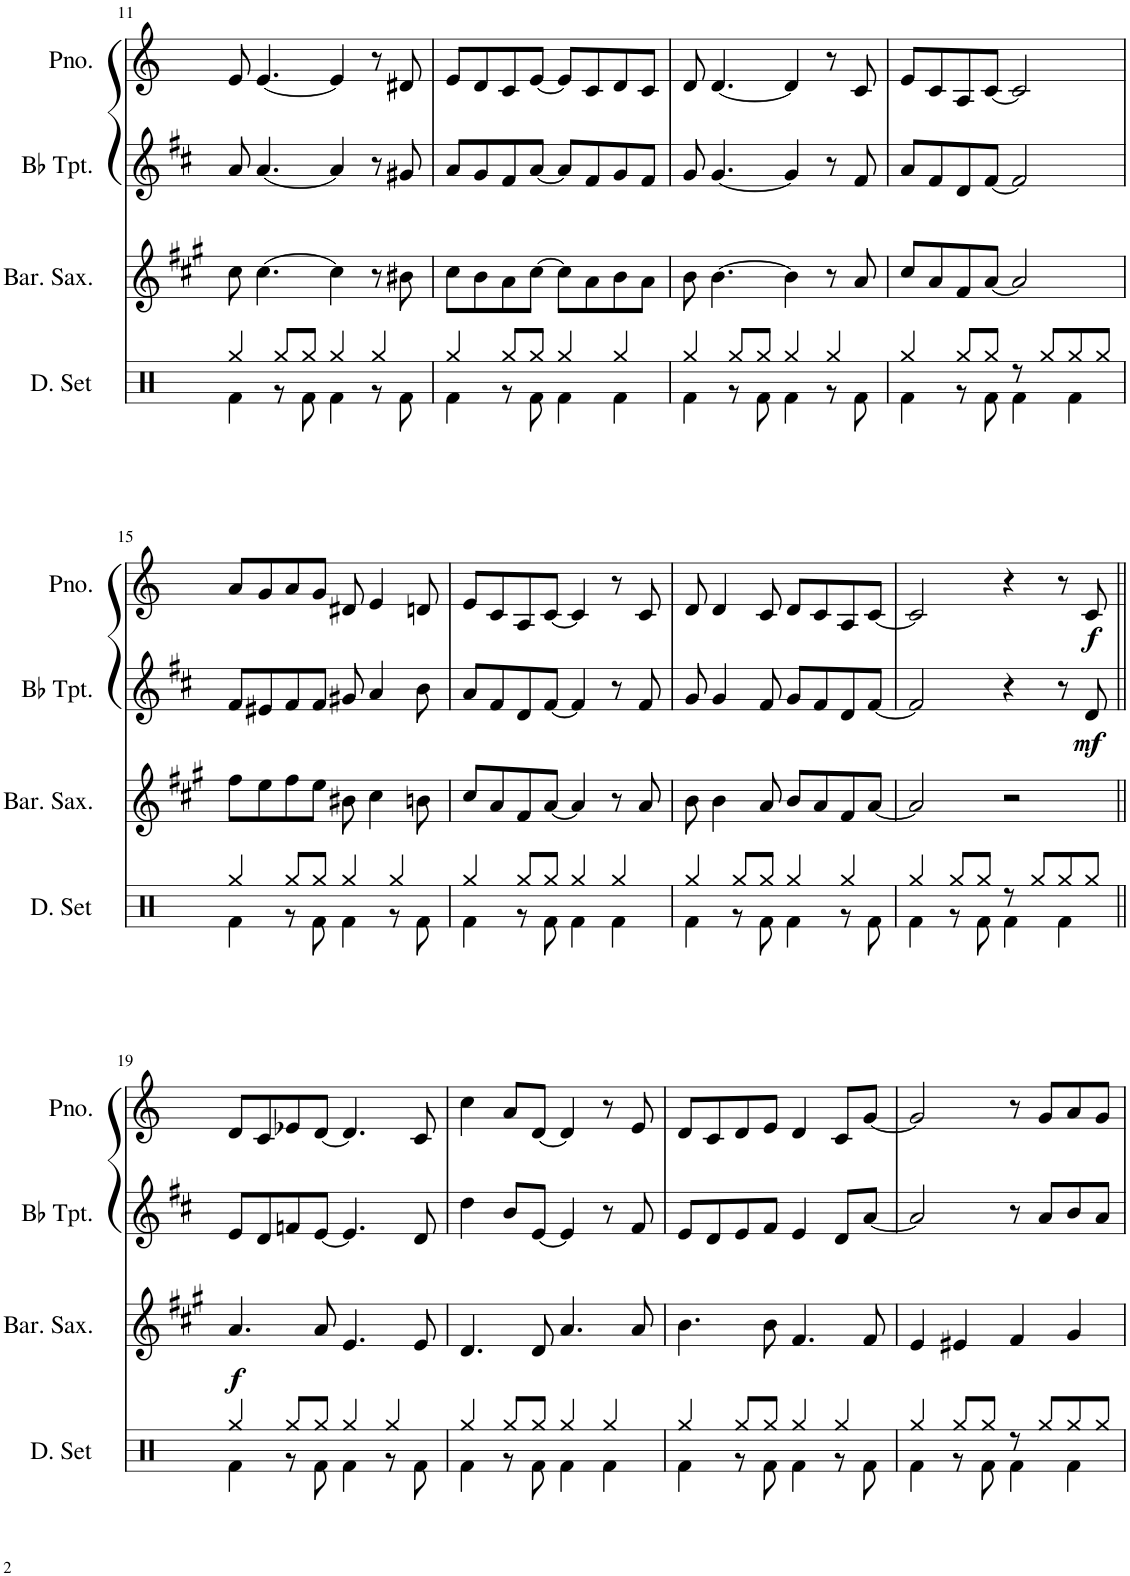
**kern	**kern	**dynam	**kern	**dynam	**kern	**dynam
*part4	*part3	*part3	*part2	*part2	*part1	*part1
*staff4	*staff3	*staff3	*staff2	*staff2	*staff1	*staff1
*I"Drumset	*I"Baritone Saxophone	*	*I"Bb Trumpet	*	*I"Piano	*
*I'D. Set	*I'Bar. Sax.	*	*I'Bb Tpt.	*	*I'Pno.	*
!!LO:PB:g=z
*clefX	*clefG2	*	*clefG2	*	*clefG2	*
*	*Trd12c21	*	*Trd1c2	*	*	*
*k[]	*k[f#c#g#]	*	*k[f#c#]	*	*k[]	*
*M4/4	*M4/4	*	*M4/4	*	*M4/4	*
=11	=11	=11	=11	=11	=11	=11
*^	*	*	*	*	*	*
4Rgg/	4Rf\	8cc#\	.	8a/	.	8e/	.
.	.	[4.cc#\	.	[4.a/	.	[4.e/	.
8Rgg/L	8r	.	.	.	.	.	.
8Rgg/J	8Rf\	.	.	.	.	.	.
4Rgg/	4Rf\	4cc#\]	.	4a/]	.	4e/]	.
4Rgg/	8r	8r	.	8r	.	8r	.
.	8Rf\	8b#X\	.	8g#X/	.	8d#X/	.
=12	=12	=12	=12	=12	=12	=12	=12
4Rgg/	4Rf\	8cc#\L	.	8a/L	.	8e/L	.
.	.	8b\	.	8g/	.	8d/	.
8Rgg/L	8r	8a\	.	8f#/	.	8c/	.
8Rgg/J	8Rf\	[8cc#\J	.	[8a/J	.	[8e/J	.
4Rgg/	4Rf\	8cc#\L]	.	8a/L]	.	8e/L]	.
.	.	8a\	.	8f#/	.	8c/	.
4Rgg/	4Rf\	8b\	.	8g/	.	8d/	.
.	.	8a\J	.	8f#/J	.	8c/J	.
=13	=13	=13	=13	=13	=13	=13	=13
4Rgg/	4Rf\	8b\	.	8g/	.	8d/	.
.	.	[4.b\	.	[4.g/	.	[4.d/	.
8Rgg/L	8r	.	.	.	.	.	.
8Rgg/J	8Rf\	.	.	.	.	.	.
4Rgg/	4Rf\	4b\]	.	4g/]	.	4d/]	.
4Rgg/	8r	8r	.	8r	.	8r	.
.	8Rf\	8a/	.	8f#/	.	8c/	.
=14	=14	=14	=14	=14	=14	=14	=14
4Rgg/	4Rf\	8cc#/L	.	8a/L	.	8e/L	.
.	.	8a/	.	8f#/	.	8c/	.
8Rgg/L	8r	8f#/	.	8d/	.	8A/	.
8Rgg/J	8Rf\	[8a/J	.	[8f#/J	.	[8c/J	.
8r	4Rf\	2a/]	.	2f#/]	.	2c/]	.
8Rgg/L	.	.	.	.	.	.	.
8Rgg/	4Rf\	.	.	.	.	.	.
8Rgg/J	.	.	.	.	.	.	.
!!LO:LB:g=z
=15	=15	=15	=15	=15	=15	=15	=15
4Rgg/	4Rf\	8ff#\L	.	8f#/L	.	8a/L	.
.	.	8ee\	.	8e#X/	.	8g/	.
8Rgg/L	8r	8ff#\	.	8f#/	.	8a/	.
8Rgg/J	8Rf\	8ee\J	.	8f#/J	.	8g/J	.
4Rgg/	4Rf\	8b#X\	.	8g#X/	.	8d#X/	.
.	.	4cc#\	.	4a/	.	4e/	.
4Rgg/	8r	.	.	.	.	.	.
.	8Rf\	8bn\	.	8b\	.	8dn/	.
=16	=16	=16	=16	=16	=16	=16	=16
4Rgg/	4Rf\	8cc#/L	.	8a/L	.	8e/L	.
.	.	8a/	.	8f#/	.	8c/	.
8Rgg/L	8r	8f#/	.	8d/	.	8A/	.
8Rgg/J	8Rf\	[8a/J	.	[8f#/J	.	[8c/J	.
4Rgg/	4Rf\	4a/]	.	4f#/]	.	4c/]	.
4Rgg/	4Rf\	8r	.	8r	.	8r	.
.	.	8a/	.	8f#/	.	8c/	.
=17	=17	=17	=17	=17	=17	=17	=17
4Rgg/	4Rf\	8b\	.	8g/	.	8d/	.
.	.	4b\	.	4g/	.	4d/	.
8Rgg/L	8r	.	.	.	.	.	.
8Rgg/J	8Rf\	8a/	.	8f#/	.	8c/	.
4Rgg/	4Rf\	8b/L	.	8g/L	.	8d/L	.
.	.	8a/	.	8f#/	.	8c/	.
4Rgg/	8r	8f#/	.	8d/	.	8A/	.
.	8Rf\	[8a/J	.	[8f#/J	.	[8c/J	.
=18	=18	=18	=18	=18	=18	=18	=18
4Rgg/	4Rf\	2a/]	.	2f#/]	.	2c/]	.
8Rgg/L	8r	.	.	.	.	.	.
8Rgg/J	8Rf\	.	.	.	.	.	.
8r	4Rf\	2r	.	4r	.	4r	.
8Rgg/L	.	.	.	.	.	.	.
8Rgg/	4Rf\	.	.	8r	.	8r	.
!	!	!	!	!	!LO:DY:b	!	!LO:DY:b
8Rgg/J	.	.	.	8d/	mf	8c/	f
!!LO:LB:g=z
=19||	=19||	=19||	=19||	=19||	=19||	=19||	=19||
!	!	!	!LO:DY:b	!	!	!	!
4Rgg/	4Rf\	4.a/	f	8e/L	.	8d/L	.
.	.	.	.	8d/	.	8c/	.
8Rgg/L	8r	.	.	8fn/	.	8e-X/	.
8Rgg/J	8Rf\	8a/	.	[8e/J	.	[8d/J	.
4Rgg/	4Rf\	4.e/	.	4.e/]	.	4.d/]	.
4Rgg/	8r	.	.	.	.	.	.
.	8Rf\	8e/	.	8d/	.	8c/	.
=20	=20	=20	=20	=20	=20	=20	=20
4Rgg/	4Rf\	4.d/	.	4dd\	.	4cc\	.
8Rgg/L	8r	.	.	8b/L	.	8a/L	.
8Rgg/J	8Rf\	8d/	.	[8e/J	.	[8d/J	.
4Rgg/	4Rf\	4.a/	.	4e/]	.	4d/]	.
4Rgg/	4Rf\	.	.	8r	.	8r	.
.	.	8a/	.	8f#/	.	8e/	.
=21	=21	=21	=21	=21	=21	=21	=21
4Rgg/	4Rf\	4.b\	.	8e/L	.	8d/L	.
.	.	.	.	8d/	.	8c/	.
8Rgg/L	8r	.	.	8e/	.	8d/	.
8Rgg/J	8Rf\	8b\	.	8f#/J	.	8e/J	.
4Rgg/	4Rf\	4.f#/	.	4e/	.	4d/	.
4Rgg/	8r	.	.	8d/L	.	8c/L	.
.	8Rf\	8f#/	.	[8a/J	.	[8g/J	.
=22	=22	=22	=22	=22	=22	=22	=22
4Rgg/	4Rf\	4e/	.	2a/]	.	2g/]	.
8Rgg/L	8r	4e#X/	.	.	.	.	.
8Rgg/J	8Rf\	.	.	.	.	.	.
8r	4Rf\	4f#/	.	8r	.	8r	.
8Rgg/L	.	.	.	8a/L	.	8g/L	.
8Rgg/	4Rf\	4g#/	.	8b/	.	8a/	.
8Rgg/J	.	.	.	8a/J	.	8g/J	.
*v	*v	*	*	*	*	*	*
=	=	=	=	=	=	=
*-	*-	*-	*-	*-	*-	*-
